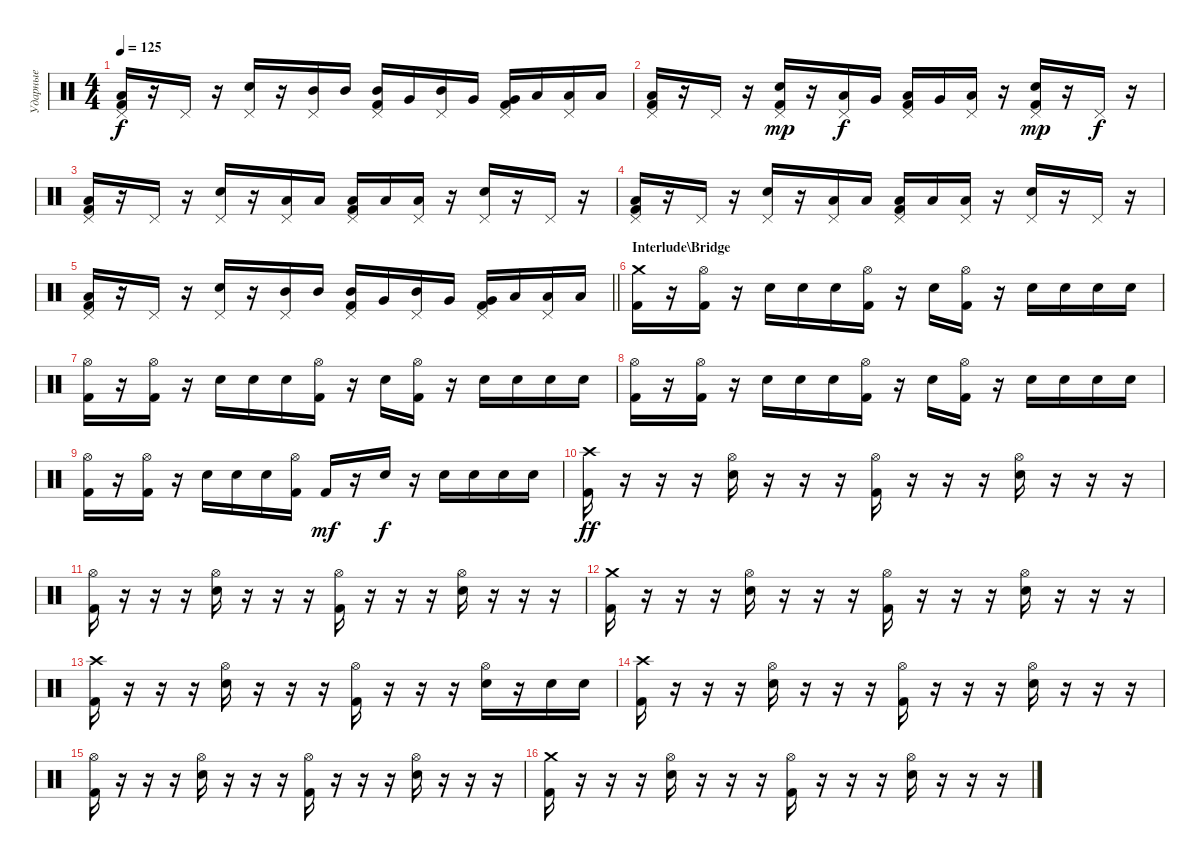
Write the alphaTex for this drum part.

\track ("Ударные" "Ударные") {instrument percussion}
\staff {score}
\articulation defaults
\ts (4 4)
\tempo 125
\clef neutral
\ks c
("Low Floor Tom (hit)" "Pedal Hi-Hat (hit)" "Kick (hit) 2").16{dy f} r.16 "Pedal Hi-Hat (hit)".16 r.16 ("Electric Snare (hit)" "Pedal Hi-Hat (hit)").16 r.16 ("Mid Tom (hit)" "Pedal Hi-Hat (hit)").16 "Mid Tom (hit)".16 ("Mid Tom (hit)" "Pedal Hi-Hat (hit)" "Kick (hit) 2").16 "Very Low Tom (hit)".16 ("Mid Tom (hit)" "Pedal Hi-Hat (hit)").16 "Very Low Tom (hit)".16 ("Very Low Tom (hit)" "Pedal Hi-Hat (hit)" "Kick (hit) 2").16 "Low Floor Tom (hit)".16 ("Low Floor Tom (hit)" "Pedal Hi-Hat (hit)").16 "Low Floor Tom (hit)".16 |
("Low Floor Tom (hit)" "Pedal Hi-Hat (hit)" "Kick (hit) 2").16 r.16 "Pedal Hi-Hat (hit)".16 r.16 ("Electric Snare (hit)" "Pedal Hi-Hat (hit)" "Kick (hit) 2").16{dy mp} r.16 ("Low Floor Tom (hit)" "Pedal Hi-Hat (hit)").16{dy f} "Very Low Tom (hit)".16 ("Low Floor Tom (hit)" "Pedal Hi-Hat (hit)" "Kick (hit) 2").16 "Very Low Tom (hit)".16 ("Low Floor Tom (hit)" "Pedal Hi-Hat (hit)").16 r.16 ("Electric Snare (hit)" "Pedal Hi-Hat (hit)" "Kick (hit) 2").16{dy mp} r.16 "Pedal Hi-Hat (hit)".16{dy f} r.16 |
("Low Floor Tom (hit)" "Pedal Hi-Hat (hit)" "Kick (hit) 2").16 r.16 "Pedal Hi-Hat (hit)".16 r.16 ("Electric Snare (hit)" "Pedal Hi-Hat (hit)").16 r.16 ("Low Floor Tom (hit)" "Pedal Hi-Hat (hit)").16 "Low Floor Tom (hit)".16 ("Low Floor Tom (hit)" "Pedal Hi-Hat (hit)" "Kick (hit) 2").16 "Low Floor Tom (hit)".16 ("Low Floor Tom (hit)" "Pedal Hi-Hat (hit)").16 r.16 ("Electric Snare (hit)" "Pedal Hi-Hat (hit)").16 r.16 "Pedal Hi-Hat (hit)".16 r.16 |
("Low Floor Tom (hit)" "Pedal Hi-Hat (hit)" "Kick (hit) 2").16 r.16 "Pedal Hi-Hat (hit)".16 r.16 ("Electric Snare (hit)" "Pedal Hi-Hat (hit)").16 r.16 ("Low Floor Tom (hit)" "Pedal Hi-Hat (hit)").16 "Low Floor Tom (hit)".16 ("Low Floor Tom (hit)" "Pedal Hi-Hat (hit)" "Kick (hit) 2").16 "Low Floor Tom (hit)".16 ("Low Floor Tom (hit)" "Pedal Hi-Hat (hit)").16 r.16 ("Electric Snare (hit)" "Pedal Hi-Hat (hit)").16 r.16 "Pedal Hi-Hat (hit)".16 r.16 |
\barLineRight lightlight
("Low Floor Tom (hit)" "Pedal Hi-Hat (hit)" "Kick (hit) 2").16 r.16 "Pedal Hi-Hat (hit)".16 r.16 ("Electric Snare (hit)" "Pedal Hi-Hat (hit)").16 r.16 ("Mid Tom (hit)" "Pedal Hi-Hat (hit)").16 "Mid Tom (hit)".16 ("Mid Tom (hit)" "Pedal Hi-Hat (hit)" "Kick (hit) 2").16 "Very Low Tom (hit)".16 ("Mid Tom (hit)" "Pedal Hi-Hat (hit)").16 "Very Low Tom (hit)".16 ("Very Low Tom (hit)" "Pedal Hi-Hat (hit)" "Kick (hit) 2").16 "Low Floor Tom (hit)".16 ("Low Floor Tom (hit)" "Pedal Hi-Hat (hit)").16 "Low Floor Tom (hit)".16 |
\section ("" "Interlude\\Bridge")
("Crash medium (hit)" "Kick (hit) 2").16 r.16 ("Hi-Hat (open)" "Kick (hit) 2").16 r.16 "Electric Snare (hit)".16 "Electric Snare (hit)".16 "Electric Snare (hit)".16 ("Hi-Hat (open)" "Kick (hit) 2").16 r.16 "Electric Snare (hit)".16 ("Hi-Hat (open)" "Kick (hit) 2").16 r.16 "Electric Snare (hit)".16 "Electric Snare (hit)".16 "Electric Snare (hit)".16 "Electric Snare (hit)".16 |
("Hi-Hat (open)" "Kick (hit) 2").16 r.16 ("Hi-Hat (open)" "Kick (hit) 2").16 r.16 "Electric Snare (hit)".16 "Electric Snare (hit)".16 "Electric Snare (hit)".16 ("Hi-Hat (open)" "Kick (hit) 2").16 r.16 "Electric Snare (hit)".16 ("Hi-Hat (open)" "Kick (hit) 2").16 r.16 "Electric Snare (hit)".16 "Electric Snare (hit)".16 "Electric Snare (hit)".16 "Electric Snare (hit)".16 |
("Hi-Hat (open)" "Kick (hit) 2").16 r.16 ("Hi-Hat (open)" "Kick (hit) 2").16 r.16 "Electric Snare (hit)".16 "Electric Snare (hit)".16 "Electric Snare (hit)".16 ("Hi-Hat (open)" "Kick (hit) 2").16 r.16 "Electric Snare (hit)".16 ("Hi-Hat (open)" "Kick (hit) 2").16 r.16 "Electric Snare (hit)".16 "Electric Snare (hit)".16 "Electric Snare (hit)".16 "Electric Snare (hit)".16 |
("Hi-Hat (open)" "Kick (hit) 2").16 r.16 ("Hi-Hat (open)" "Kick (hit) 2").16 r.16 "Electric Snare (hit)".16 "Electric Snare (hit)".16 "Electric Snare (hit)".16 ("Hi-Hat (open)" "Kick (hit) 2").16 "Kick (hit) 2".16{dy mf} r.16 "Electric Snare (hit)".16{dy f} r.16 "Electric Snare (hit)".16 "Electric Snare (hit)".16 "Electric Snare (hit)".16 "Electric Snare (hit)".16 |
("Crash high (hit)" "Kick (hit) 2").16{dy ff} r.16 r.16 r.16 ("Hi-Hat (open)" "Electric Snare (hit)").16 r.16 r.16 r.16 ("Hi-Hat (open)" "Kick (hit) 2").16 r.16 r.16 r.16 ("Hi-Hat (open)" "Electric Snare (hit)").16 r.16 r.16 r.16 |
("Hi-Hat (open)" "Kick (hit) 2").16 r.16 r.16 r.16 ("Hi-Hat (open)" "Electric Snare (hit)").16 r.16 r.16 r.16 ("Hi-Hat (open)" "Kick (hit) 2").16 r.16 r.16 r.16 ("Hi-Hat (open)" "Electric Snare (hit)").16 r.16 r.16 r.16 |
("Crash medium (hit)" "Kick (hit) 2").16 r.16 r.16 r.16 ("Hi-Hat (open)" "Electric Snare (hit)").16 r.16 r.16 r.16 ("Hi-Hat (open)" "Kick (hit) 2").16 r.16 r.16 r.16 ("Hi-Hat (open)" "Electric Snare (hit)").16 r.16 r.16 r.16 |
("Crash high (hit)" "Kick (hit) 2").16 r.16 r.16 r.16 ("Hi-Hat (open)" "Electric Snare (hit)").16 r.16 r.16 r.16 ("Hi-Hat (open)" "Kick (hit) 2").16 r.16 r.16 r.16 ("Hi-Hat (open)" "Electric Snare (hit)").16 r.16 "Electric Snare (hit)".16 "Electric Snare (hit)".16 |
("Crash high (hit)" "Kick (hit) 2").16 r.16 r.16 r.16 ("Hi-Hat (open)" "Electric Snare (hit)").16 r.16 r.16 r.16 ("Hi-Hat (open)" "Kick (hit) 2").16 r.16 r.16 r.16 ("Hi-Hat (open)" "Electric Snare (hit)").16 r.16 r.16 r.16 |
("Hi-Hat (open)" "Kick (hit) 2").16 r.16 r.16 r.16 ("Hi-Hat (open)" "Electric Snare (hit)").16 r.16 r.16 r.16 ("Hi-Hat (open)" "Kick (hit) 2").16 r.16 r.16 r.16 ("Hi-Hat (open)" "Electric Snare (hit)").16 r.16 r.16 r.16 |
("Crash medium (hit)" "Kick (hit) 2").16 r.16 r.16 r.16 ("Hi-Hat (open)" "Electric Snare (hit)").16 r.16 r.16 r.16 ("Hi-Hat (open)" "Kick (hit) 2").16 r.16 r.16 r.16 ("Hi-Hat (open)" "Electric Snare (hit)").16 r.16 r.16 r.16
